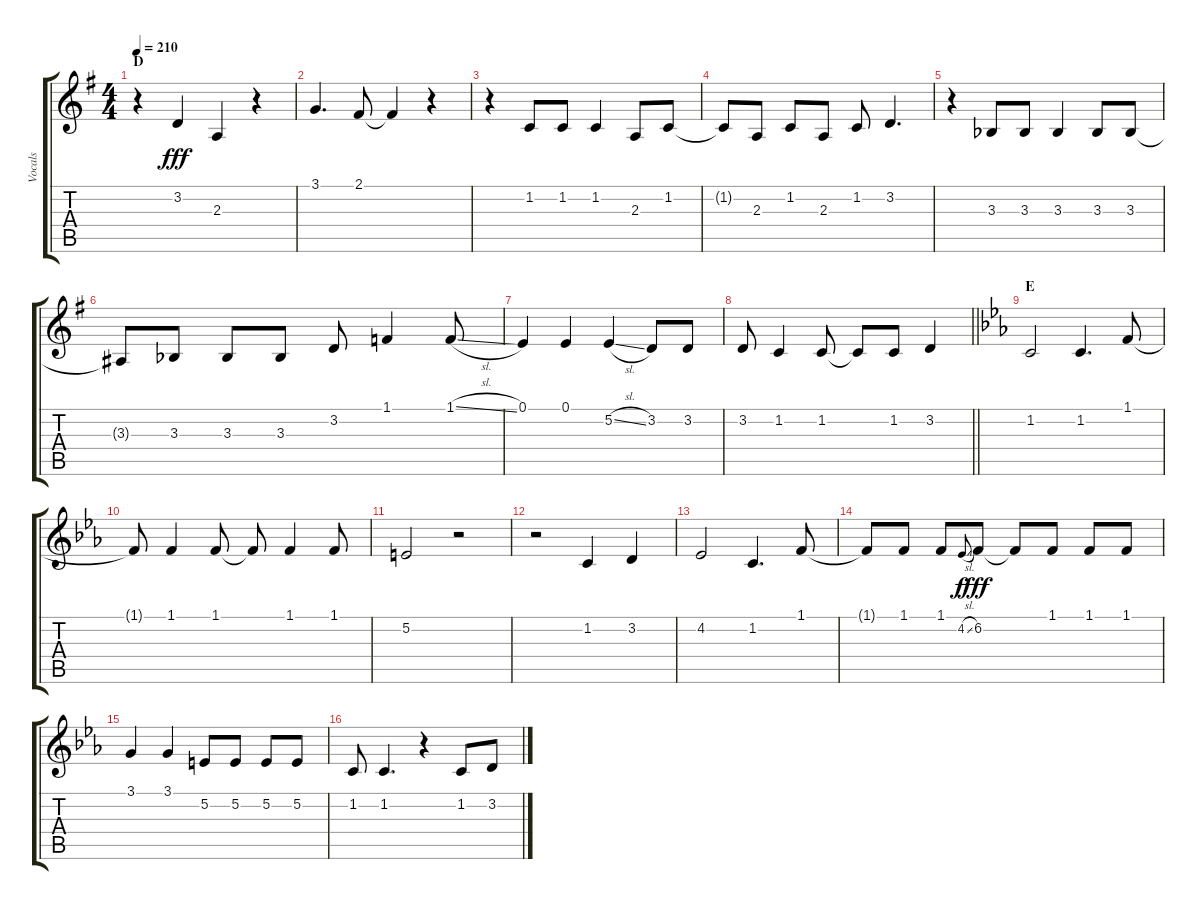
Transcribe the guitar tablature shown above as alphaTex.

\track ("Vocals" "Vocals") {instrument voiceoohs}
\staff {score tabs}
\tuning (E4 B3 G3 D3 A2 E2) {hide}
\ts (4 4)
\section ("" "D")
\tempo 210
\clef g2
\ks g
r.4{dy fff} 3.2.4 2.3.4 r.4 |
3.1.4{d} 2.1.8 2.1{t}.4 r.4 |
r.4 1.2.8 1.2.8 1.2.4 2.3.8 1.2.8 |
1.2{t}.8 2.3.8 1.2.8 2.3.8 1.2.8 3.2.4{d} |
r.4 3.3{acc b}.8 3.3{acc b}.8 3.3{acc b}.4 3.3{acc b}.8 3.3{acc b}.8 |
3.3{t}.8 3.3{acc b}.8 3.3{acc b}.8 3.3{acc b}.8 3.2.8 1.1.4 1.1{sl}.8 |
0.1.4 0.1.4 5.2{sl}.4 3.2.8 3.2.8 |
\barLineRight lightlight
3.2.8 1.2.4 1.2.8 1.2{t}.8 1.2.8 3.2.4 |
\section ("" "E")
\ks eb
1.2.2 1.2.4{d} 1.1.8 |
1.1{t}.8 1.1.4 1.1.8 1.1{t}.8 1.1.4 1.1.8 |
5.2.2 r.2 |
r.2 1.2.4 3.2.4 |
4.2.2 1.2.4{d} 1.1.8 |
1.1{t}.8 1.1.8 1.1.8 4.2{sl}.8{gr onbeat dy f} 6.2.8{dy fff} 6.2{t}.8 1.1.8 1.1.8 1.1.8 |
3.1.4 3.1.4 5.2.8 5.2.8 5.2.8 5.2.8 |
1.2.8 1.2.4{d} r.4 1.2.8 3.2.8
